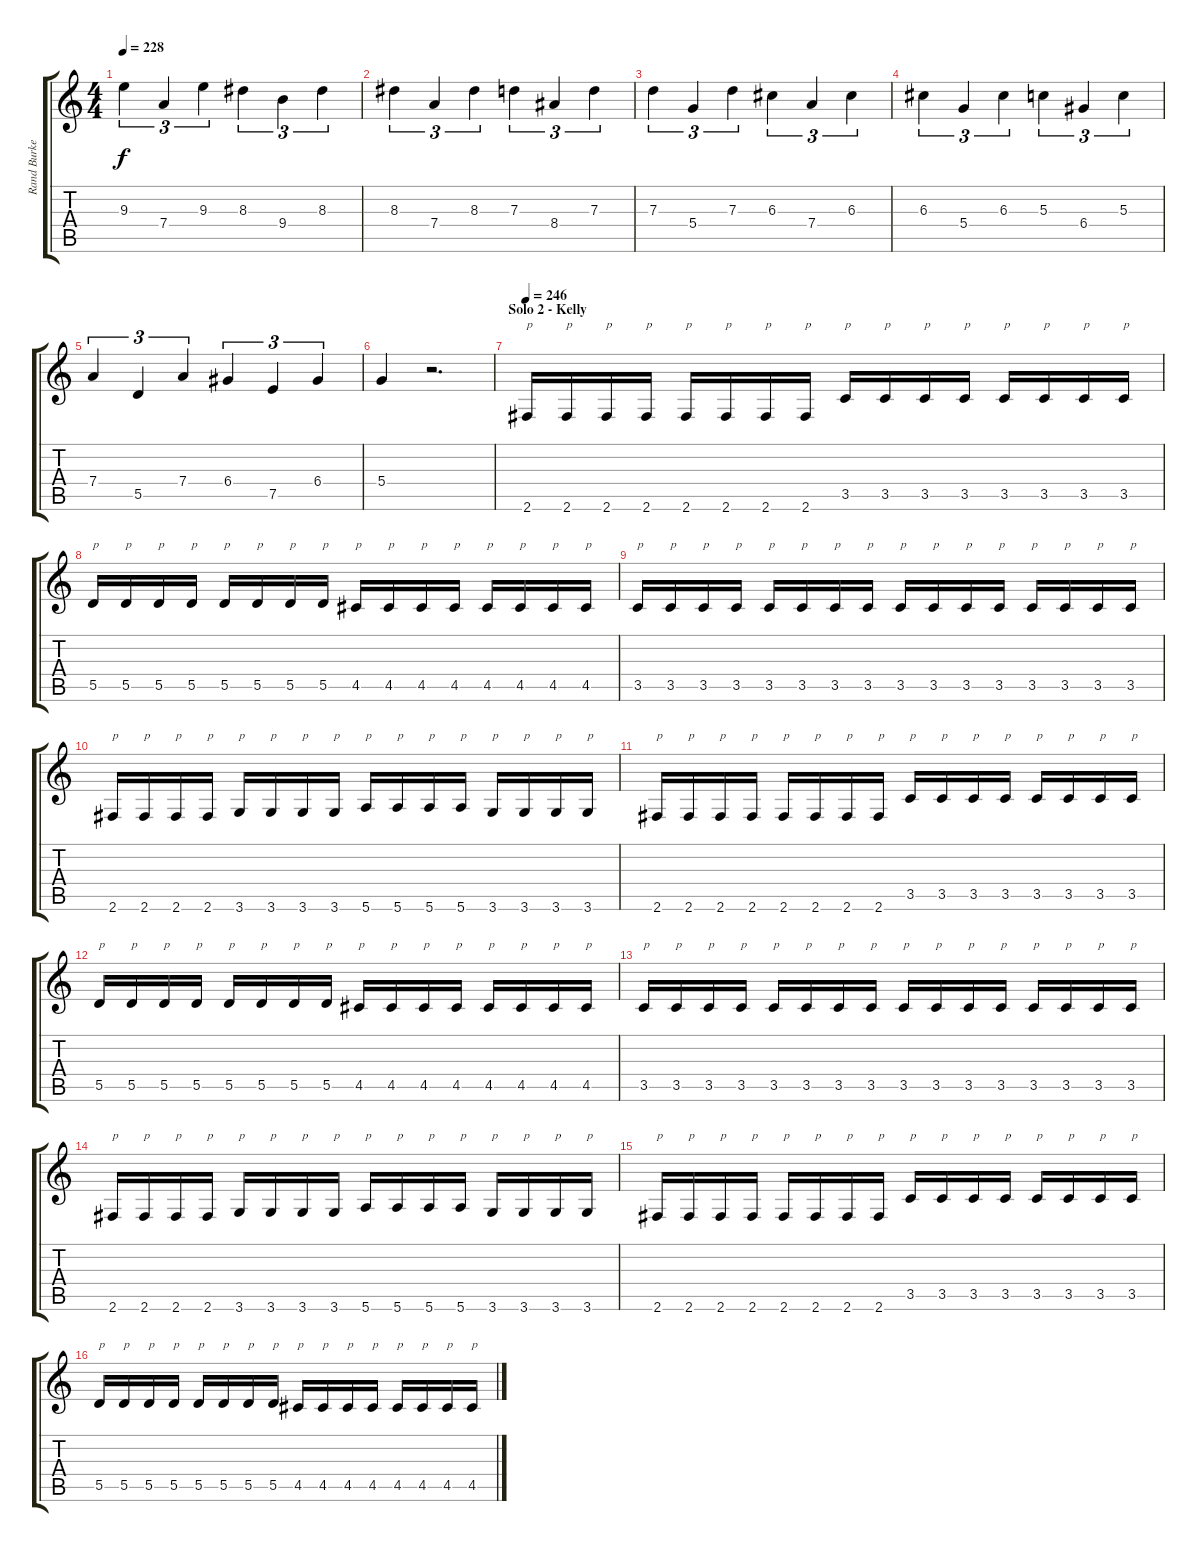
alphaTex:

\track ("Rand Burkey" "Rand Burke") {instrument distortionguitar}
\staff {score tabs}
\tuning (E4 B3 G3 D3 A2 E2) {hide}
\ts (4 4)
\tempo 228
\clef g2
\ks c
9.3.4{tu (3 2) dy f} 7.4.4{tu (3 2)} 9.3.4{tu (3 2)} 8.3.4{tu (3 2)} 9.4.4{tu (3 2)} 8.3.4{tu (3 2)} |
8.3.4{tu (3 2)} 7.4.4{tu (3 2)} 8.3.4{tu (3 2)} 7.3.4{tu (3 2)} 8.4.4{tu (3 2)} 7.3.4{tu (3 2)} |
7.3.4{tu (3 2)} 5.4.4{tu (3 2)} 7.3.4{tu (3 2)} 6.3.4{tu (3 2)} 7.4.4{tu (3 2)} 6.3.4{tu (3 2)} |
6.3.4{tu (3 2)} 5.4.4{tu (3 2)} 6.3.4{tu (3 2)} 5.3.4{tu (3 2)} 6.4.4{tu (3 2)} 5.3.4{tu (3 2)} |
7.4.4{tu (3 2)} 5.5.4{tu (3 2)} 7.4.4{tu (3 2)} 6.4.4{tu (3 2)} 7.5.4{tu (3 2)} 6.4.4{tu (3 2)} |
5.4.4 r.2{d} |
\section ("" "Solo 2 - Kelly")
\tempo 246
2.6.16{txt "p"} 2.6.16{txt "p"} 2.6.16{txt "p"} 2.6.16{txt "p"} 2.6.16{txt "p"} 2.6.16{txt "p"} 2.6.16{txt "p"} 2.6.16{txt "p"} 3.5.16{txt "p"} 3.5.16{txt "p"} 3.5.16{txt "p"} 3.5.16{txt "p"} 3.5.16{txt "p"} 3.5.16{txt "p"} 3.5.16{txt "p"} 3.5.16{txt "p"} |
5.5.16{txt "p"} 5.5.16{txt "p"} 5.5.16{txt "p"} 5.5.16{txt "p"} 5.5.16{txt "p"} 5.5.16{txt "p"} 5.5.16{txt "p"} 5.5.16{txt "p"} 4.5.16{txt "p"} 4.5.16{txt "p"} 4.5.16{txt "p"} 4.5.16{txt "p"} 4.5.16{txt "p"} 4.5.16{txt "p"} 4.5.16{txt "p"} 4.5.16{txt "p"} |
3.5.16{txt "p"} 3.5.16{txt "p"} 3.5.16{txt "p"} 3.5.16{txt "p"} 3.5.16{txt "p"} 3.5.16{txt "p"} 3.5.16{txt "p"} 3.5.16{txt "p"} 3.5.16{txt "p"} 3.5.16{txt "p"} 3.5.16{txt "p"} 3.5.16{txt "p"} 3.5.16{txt "p"} 3.5.16{txt "p"} 3.5.16{txt "p"} 3.5.16{txt "p"} |
2.6.16{txt "p"} 2.6.16{txt "p"} 2.6.16{txt "p"} 2.6.16{txt "p"} 3.6.16{txt "p"} 3.6.16{txt "p"} 3.6.16{txt "p"} 3.6.16{txt "p"} 5.6.16{txt "p"} 5.6.16{txt "p"} 5.6.16{txt "p"} 5.6.16{txt "p"} 3.6.16{txt "p"} 3.6.16{txt "p"} 3.6.16{txt "p"} 3.6.16{txt "p"} |
2.6.16{txt "p"} 2.6.16{txt "p"} 2.6.16{txt "p"} 2.6.16{txt "p"} 2.6.16{txt "p"} 2.6.16{txt "p"} 2.6.16{txt "p"} 2.6.16{txt "p"} 3.5.16{txt "p"} 3.5.16{txt "p"} 3.5.16{txt "p"} 3.5.16{txt "p"} 3.5.16{txt "p"} 3.5.16{txt "p"} 3.5.16{txt "p"} 3.5.16{txt "p"} |
5.5.16{txt "p"} 5.5.16{txt "p"} 5.5.16{txt "p"} 5.5.16{txt "p"} 5.5.16{txt "p"} 5.5.16{txt "p"} 5.5.16{txt "p"} 5.5.16{txt "p"} 4.5.16{txt "p"} 4.5.16{txt "p"} 4.5.16{txt "p"} 4.5.16{txt "p"} 4.5.16{txt "p"} 4.5.16{txt "p"} 4.5.16{txt "p"} 4.5.16{txt "p"} |
3.5.16{txt "p"} 3.5.16{txt "p"} 3.5.16{txt "p"} 3.5.16{txt "p"} 3.5.16{txt "p"} 3.5.16{txt "p"} 3.5.16{txt "p"} 3.5.16{txt "p"} 3.5.16{txt "p"} 3.5.16{txt "p"} 3.5.16{txt "p"} 3.5.16{txt "p"} 3.5.16{txt "p"} 3.5.16{txt "p"} 3.5.16{txt "p"} 3.5.16{txt "p"} |
2.6.16{txt "p"} 2.6.16{txt "p"} 2.6.16{txt "p"} 2.6.16{txt "p"} 3.6.16{txt "p"} 3.6.16{txt "p"} 3.6.16{txt "p"} 3.6.16{txt "p"} 5.6.16{txt "p"} 5.6.16{txt "p"} 5.6.16{txt "p"} 5.6.16{txt "p"} 3.6.16{txt "p"} 3.6.16{txt "p"} 3.6.16{txt "p"} 3.6.16{txt "p"} |
2.6.16{txt "p"} 2.6.16{txt "p"} 2.6.16{txt "p"} 2.6.16{txt "p"} 2.6.16{txt "p"} 2.6.16{txt "p"} 2.6.16{txt "p"} 2.6.16{txt "p"} 3.5.16{txt "p"} 3.5.16{txt "p"} 3.5.16{txt "p"} 3.5.16{txt "p"} 3.5.16{txt "p"} 3.5.16{txt "p"} 3.5.16{txt "p"} 3.5.16{txt "p"} |
5.5.16{txt "p"} 5.5.16{txt "p"} 5.5.16{txt "p"} 5.5.16{txt "p"} 5.5.16{txt "p"} 5.5.16{txt "p"} 5.5.16{txt "p"} 5.5.16{txt "p"} 4.5.16{txt "p"} 4.5.16{txt "p"} 4.5.16{txt "p"} 4.5.16{txt "p"} 4.5.16{txt "p"} 4.5.16{txt "p"} 4.5.16{txt "p"} 4.5.16{txt "p"}
